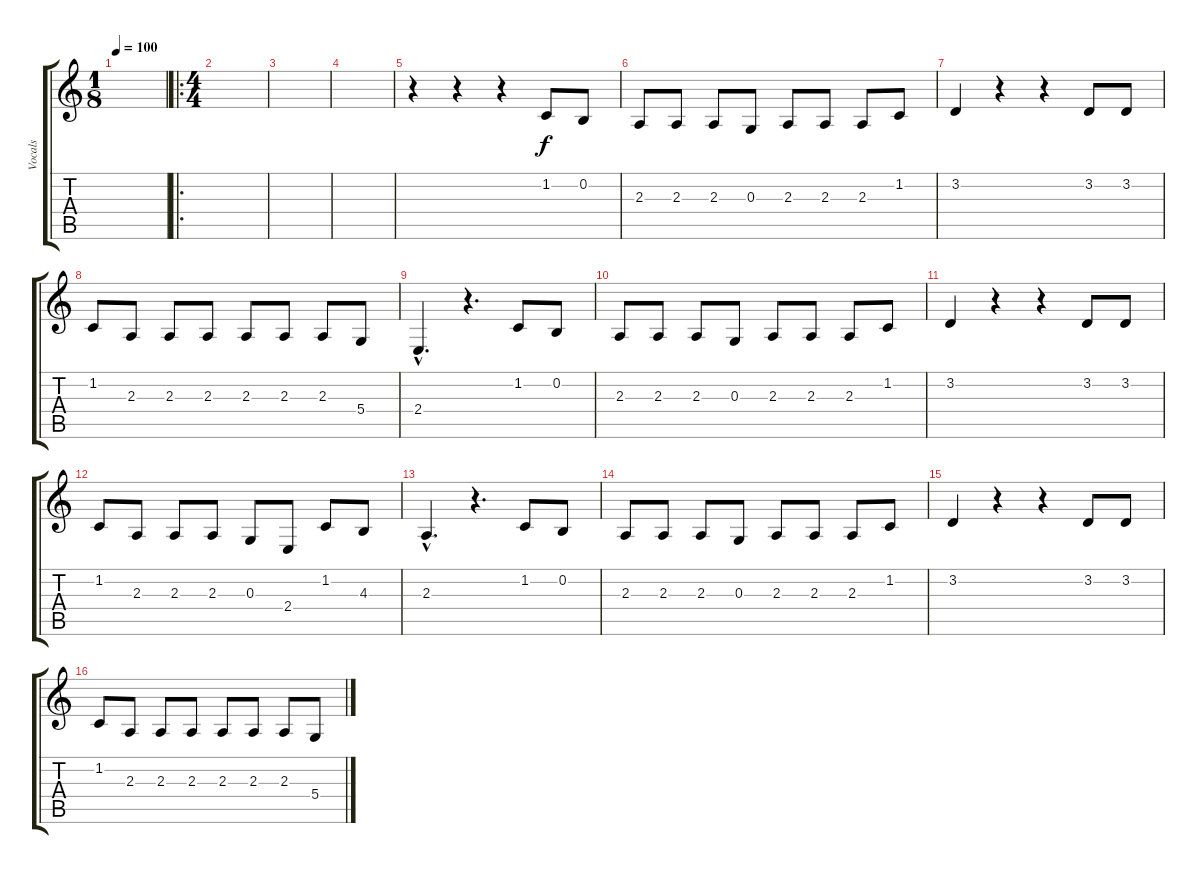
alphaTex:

\track ("Vocals" "Vocals") {instrument lead2sawtooth}
\staff {score tabs}
\tuning (E4 B3 G3 D3 A2 E2) {hide}
\ts (1 8)
\tempo 100
\clef g2
\ks c
|
\ro
\ts (4 4)
|
|
|
r.4 r.4 r.4 1.2.8 0.2.8 |
2.3.8 2.3.8 2.3.8 0.3.8 2.3.8 2.3.8 2.3.8 1.2.8 |
3.2.4 r.4 r.4 3.2.8 3.2.8 |
1.2.8 2.3.8 2.3.8 2.3.8 2.3.8 2.3.8 2.3.8 5.4.8 |
2.4{hac}.4{d} r.4{d} 1.2.8 0.2.8 |
2.3.8 2.3.8 2.3.8 0.3.8 2.3.8 2.3.8 2.3.8 1.2.8 |
3.2.4 r.4 r.4 3.2.8 3.2.8 |
1.2.8 2.3.8 2.3.8 2.3.8 0.3.8 2.4.8 1.2.8 4.3.8 |
2.3{hac}.4{d} r.4{d} 1.2.8 0.2.8 |
2.3.8 2.3.8 2.3.8 0.3.8 2.3.8 2.3.8 2.3.8 1.2.8 |
3.2.4 r.4 r.4 3.2.8 3.2.8 |
1.2.8 2.3.8 2.3.8 2.3.8 2.3.8 2.3.8 2.3.8 5.4.8
